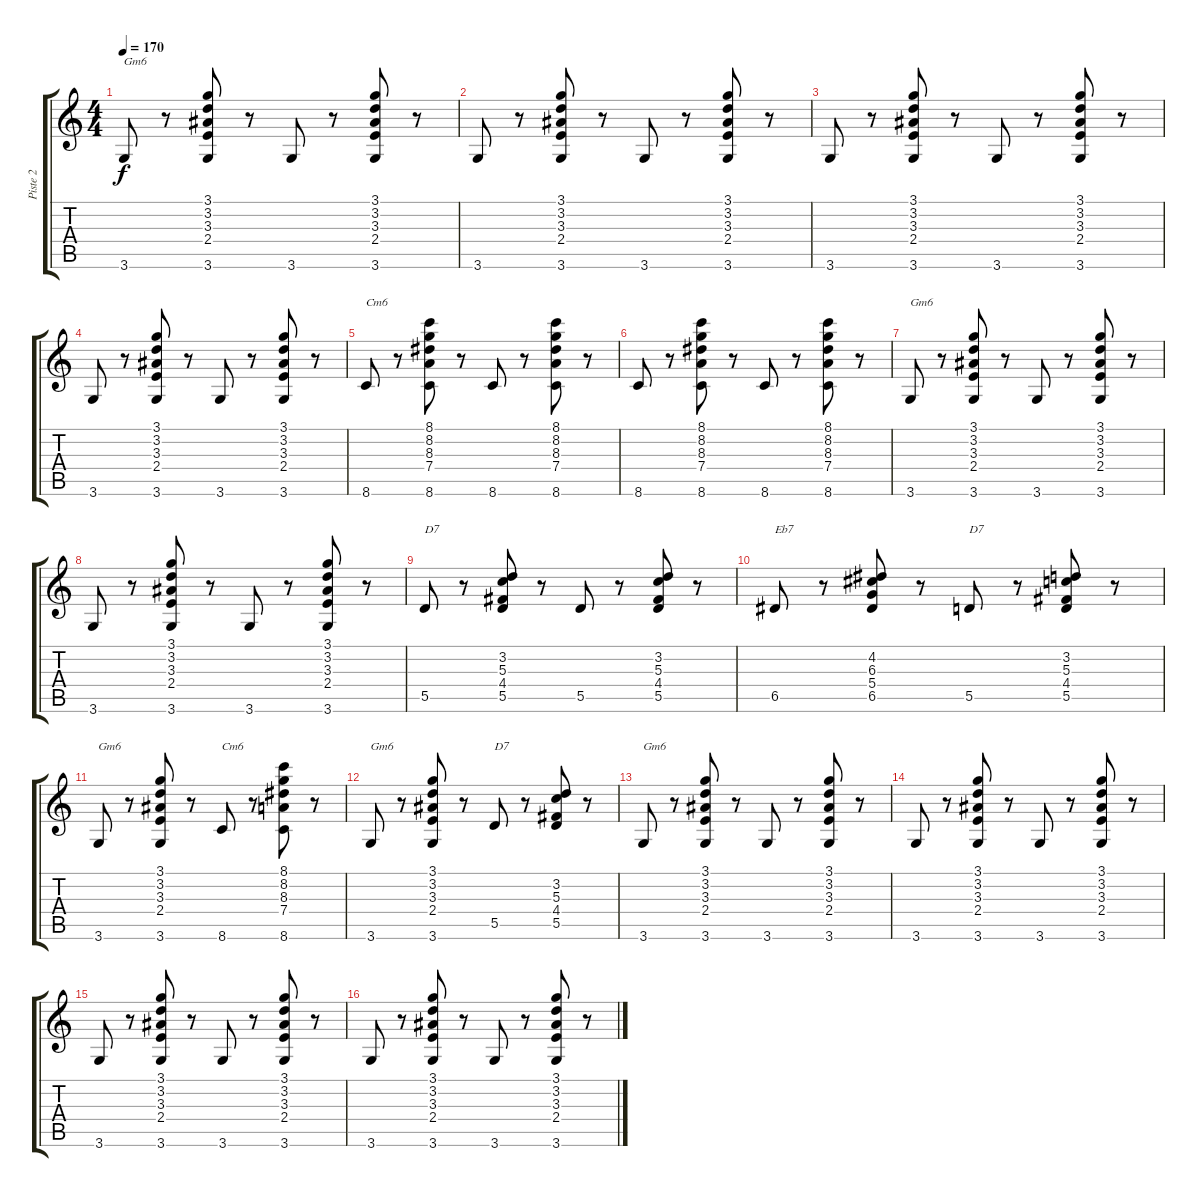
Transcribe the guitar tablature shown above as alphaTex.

\track ("Piste 2" "Piste 2") {instrument acousticguitarnylon}
\staff {score tabs}
\tuning (E4 B3 G3 D3 A2 E2) {hide}
\ts (4 4)
\tempo 170
\clef g2
\ks c
3.6.8{txt "Gm6" dy f instrument acousticguitarnylon} r.8 (3.1 3.2 3.3 2.4 3.6).8 r.8 3.6.8 r.8 (3.1 3.2 3.3 2.4 3.6).8 r.8 |
3.6.8 r.8 (3.1 3.2 3.3 2.4 3.6).8 r.8 3.6.8 r.8 (3.1 3.2 3.3 2.4 3.6).8 r.8 |
3.6.8 r.8 (3.1 3.2 3.3 2.4 3.6).8 r.8 3.6.8 r.8 (3.1 3.2 3.3 2.4 3.6).8 r.8 |
3.6.8 r.8 (3.1 3.2 3.3 2.4 3.6).8 r.8 3.6.8 r.8 (3.1 3.2 3.3 2.4 3.6).8 r.8 |
8.6.8{txt "Cm6"} r.8 (8.1 8.2 8.3 7.4 8.6).8 r.8 8.6.8 r.8 (8.1 8.2 8.3 7.4 8.6).8 r.8 |
8.6.8 r.8 (8.1 8.2 8.3 7.4 8.6).8 r.8 8.6.8 r.8 (8.1 8.2 8.3 7.4 8.6).8 r.8 |
3.6.8{txt "Gm6"} r.8 (3.1 3.2 3.3 2.4 3.6).8 r.8 3.6.8 r.8 (3.1 3.2 3.3 2.4 3.6).8 r.8 |
3.6.8 r.8 (3.1 3.2 3.3 2.4 3.6).8 r.8 3.6.8 r.8 (3.1 3.2 3.3 2.4 3.6).8 r.8 |
5.5.8{txt "D7"} r.8 (3.2 5.3 4.4 5.5).8 r.8 5.5.8 r.8 (3.2 5.3 4.4 5.5).8 r.8 |
6.5.8{txt "Eb7"} r.8 (4.2 6.3 5.4 6.5).8 r.8 5.5.8{txt "D7"} r.8 (3.2 5.3 4.4 5.5).8 r.8 |
3.6.8{txt "Gm6"} r.8 (3.1 3.2 3.3 2.4 3.6).8 r.8 8.6.8{txt "Cm6"} r.8 (8.1 8.2 8.3 7.4 8.6).8 r.8 |
3.6.8{txt "Gm6"} r.8 (3.1 3.2 3.3 2.4 3.6).8 r.8 5.5.8{txt "D7"} r.8 (3.2 5.3 4.4 5.5).8 r.8 |
3.6.8{txt "Gm6"} r.8 (3.1 3.2 3.3 2.4 3.6).8 r.8 3.6.8 r.8 (3.1 3.2 3.3 2.4 3.6).8 r.8 |
3.6.8 r.8 (3.1 3.2 3.3 2.4 3.6).8 r.8 3.6.8 r.8 (3.1 3.2 3.3 2.4 3.6).8 r.8 |
3.6.8 r.8 (3.1 3.2 3.3 2.4 3.6).8 r.8 3.6.8 r.8 (3.1 3.2 3.3 2.4 3.6).8 r.8 |
3.6.8 r.8 (3.1 3.2 3.3 2.4 3.6).8 r.8 3.6.8 r.8 (3.1 3.2 3.3 2.4 3.6).8 r.8
